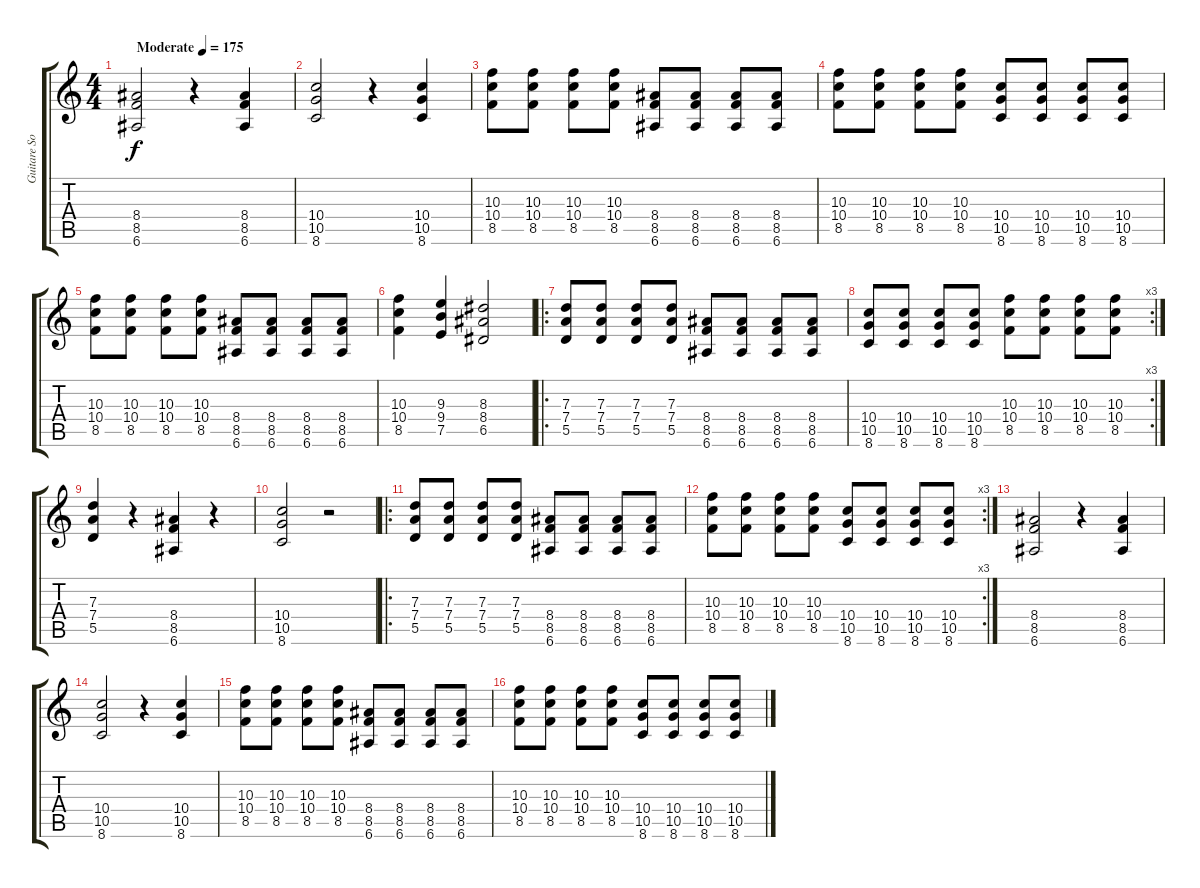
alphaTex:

\track ("Guitare Soliste" "Guitare So") {instrument acousticguitarsteel}
\staff {score tabs}
\tuning (E4 B3 G3 D3 A2 E2) {hide}
\ts (4 4)
\tempo (175 "Moderate")
\clef g2
\ks c
(8.4 8.5 6.6).2{dy f instrument acousticguitarsteel} r.4 (8.4 8.5 6.6).4 |
(10.4 10.5 8.6).2 r.4 (10.4 10.5 8.6).4 |
(10.3 10.4 8.5).8 (10.3 10.4 8.5).8 (10.3 10.4 8.5).8 (10.3 10.4 8.5).8 (8.4 8.5 6.6).8 (8.4 8.5 6.6).8 (8.4 8.5 6.6).8 (8.4 8.5 6.6).8 |
(10.3 10.4 8.5).8 (10.3 10.4 8.5).8 (10.3 10.4 8.5).8 (10.3 10.4 8.5).8 (10.4 10.5 8.6).8 (10.4 10.5 8.6).8 (10.4 10.5 8.6).8 (10.4 10.5 8.6).8 |
(10.3 10.4 8.5).8 (10.3 10.4 8.5).8 (10.3 10.4 8.5).8 (10.3 10.4 8.5).8 (8.4 8.5 6.6).8 (8.4 8.5 6.6).8 (8.4 8.5 6.6).8 (8.4 8.5 6.6).8 |
(10.3 10.4 8.5).4 (9.3 9.4 7.5).4 (8.3 8.4 6.5).2 |
\ro
(7.3 7.4 5.5).8 (7.3 7.4 5.5).8 (7.3 7.4 5.5).8 (7.3 7.4 5.5).8 (8.4 8.5 6.6).8 (8.4 8.5 6.6).8 (8.4 8.5 6.6).8 (8.4 8.5 6.6).8 |
\rc 3
(10.4 10.5 8.6).8 (10.4 10.5 8.6).8 (10.4 10.5 8.6).8 (10.4 10.5 8.6).8 (10.3 10.4 8.5).8 (10.3 10.4 8.5).8 (10.3 10.4 8.5).8 (10.3 10.4 8.5).8 |
(7.3 7.4 5.5).4 r.4 (8.4 8.5 6.6).4 r.4 |
(10.4 10.5 8.6).2 r.2 |
\ro
(7.3 7.4 5.5).8 (7.3 7.4 5.5).8 (7.3 7.4 5.5).8 (7.3 7.4 5.5).8 (8.4 8.5 6.6).8 (8.4 8.5 6.6).8 (8.4 8.5 6.6).8 (8.4 8.5 6.6).8 |
\rc 3
(10.3 10.4 8.5).8 (10.3 10.4 8.5).8 (10.3 10.4 8.5).8 (10.3 10.4 8.5).8 (10.4 10.5 8.6).8 (10.4 10.5 8.6).8 (10.4 10.5 8.6).8 (10.4 10.5 8.6).8 |
(8.4 8.5 6.6).2 r.4 (8.4 8.5 6.6).4 |
(10.4 10.5 8.6).2 r.4 (10.4 10.5 8.6).4 |
(10.3 10.4 8.5).8 (10.3 10.4 8.5).8 (10.3 10.4 8.5).8 (10.3 10.4 8.5).8 (8.4 8.5 6.6).8 (8.4 8.5 6.6).8 (8.4 8.5 6.6).8 (8.4 8.5 6.6).8 |
(10.3 10.4 8.5).8 (10.3 10.4 8.5).8 (10.3 10.4 8.5).8 (10.3 10.4 8.5).8 (10.4 10.5 8.6).8 (10.4 10.5 8.6).8 (10.4 10.5 8.6).8 (10.4 10.5 8.6).8
